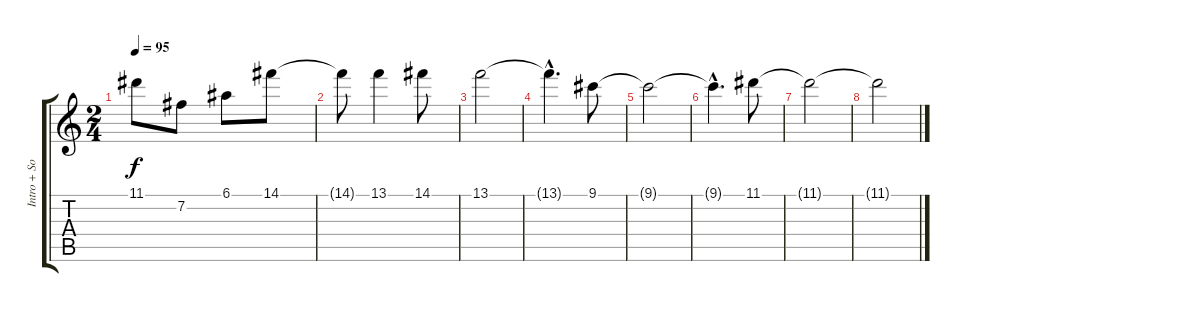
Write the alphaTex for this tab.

\track ("Intro + Solo + Outro" "Intro + So") {instrument overdrivenguitar}
\staff {score tabs}
\tuning (E4 B3 G3 D3 A2 E2) {hide}
\ts (2 4)
\tempo 95
\clef g2
\ks c
11.1{t}.8{dy f} 7.2.8 6.1.8 14.1.8 |
14.1{t}.8 13.1.4 14.1.8 |
13.1.2 |
13.1{hac t}.4{d} 9.1.8 |
9.1{t}.2 |
9.1{hac t}.4{d} 11.1.8 |
11.1{t}.2 |
11.1{t}.2
